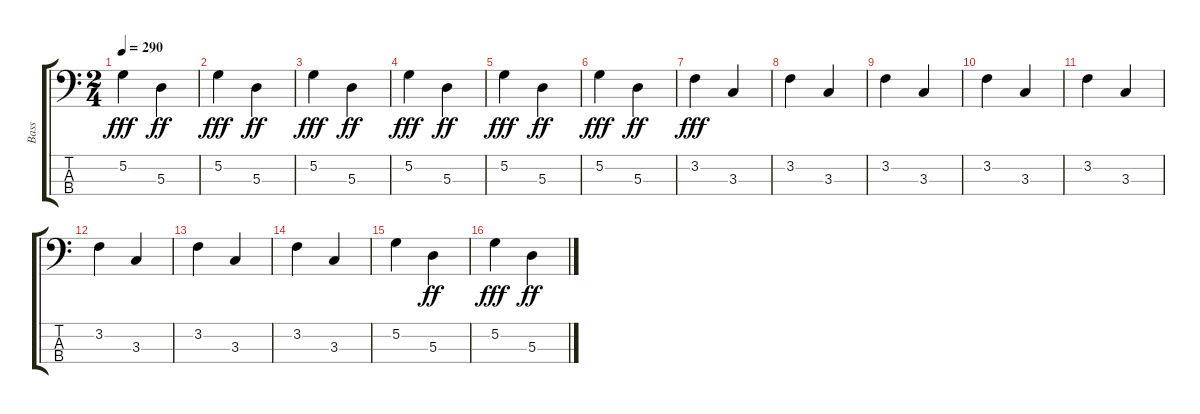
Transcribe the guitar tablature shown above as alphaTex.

\track ("Bass" "Bass") {instrument acousticbass}
\staff {score tabs}
\tuning (G2 D2 A1 E1) {hide}
\ts (2 4)
\tempo 290
\clef f4
\ks c
5.2.4{dy fff} 5.3.4{dy ff} |
5.2.4{dy fff} 5.3.4{dy ff} |
5.2.4{dy fff} 5.3.4{dy ff} |
5.2.4{dy fff} 5.3.4{dy ff} |
5.2.4{dy fff} 5.3.4{dy ff} |
5.2.4{dy fff} 5.3.4{dy ff} |
3.2.4{dy fff} 3.3.4 |
3.2.4 3.3.4 |
3.2.4 3.3.4 |
3.2.4 3.3.4 |
3.2.4 3.3.4 |
3.2.4 3.3.4 |
3.2.4 3.3.4 |
3.2.4 3.3.4 |
5.2.4 5.3.4{dy ff} |
5.2.4{dy fff} 5.3.4{dy ff}
